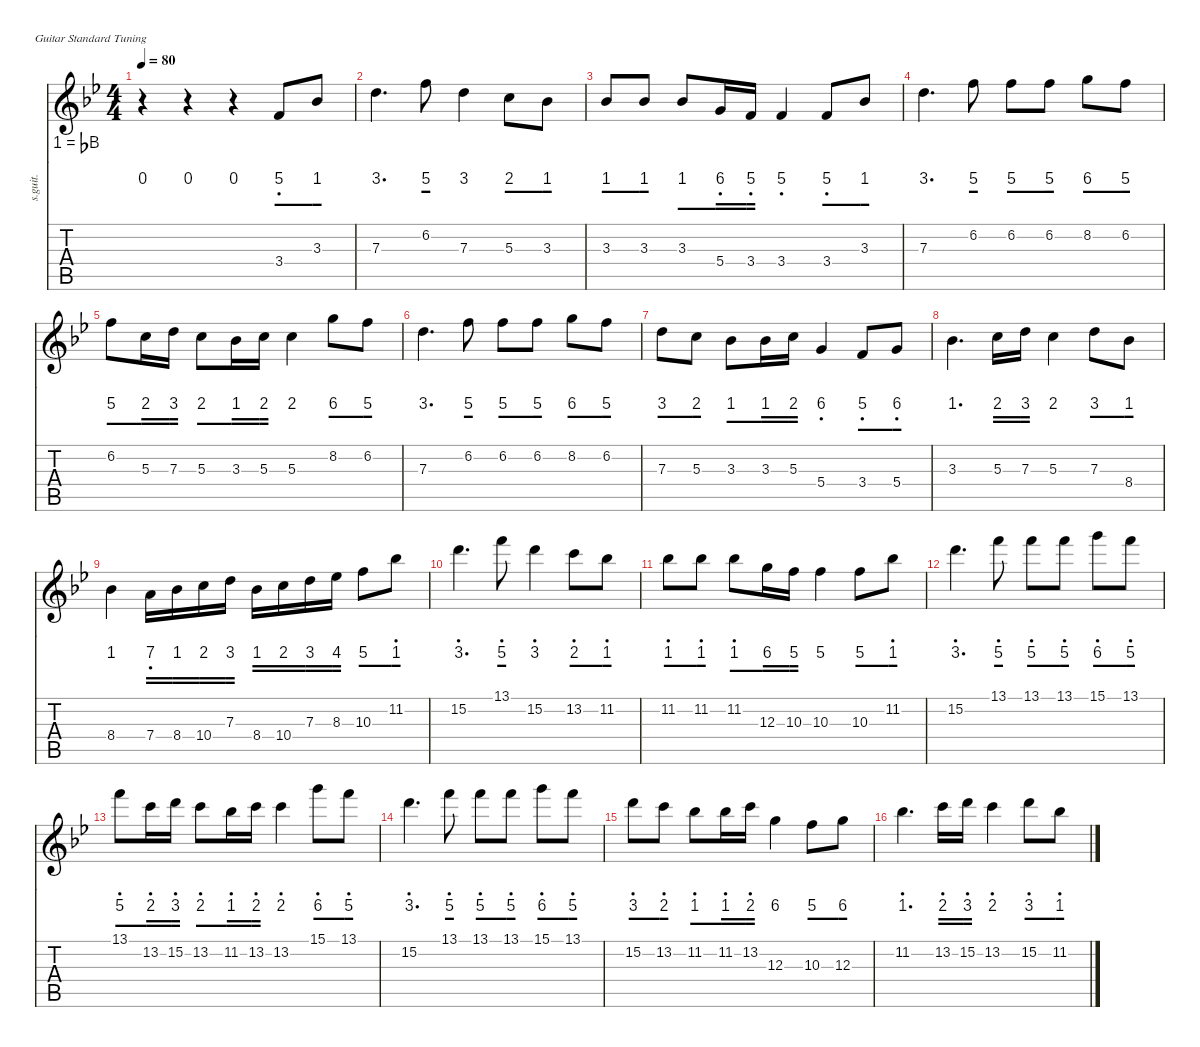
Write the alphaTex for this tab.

\defaultSystemsLayout 4
\hideDynamics
\bracketExtendMode nobrackets
\track ("Steel Guitar" "s.guit.") {multiBarRest instrument acousticguitarsteel}
\staff {score tabs numbered}
\tuning (E4 B3 G3 D3 A2 E2)
\ts (4 4)
\tempo 80
\clef g2
\ks bb
r.4{dy mf instrument acousticguitarsteel beam Down} r.4{beam Down} r.4{beam Down} 3.4{acc forcenatural}.8{beam Up} 3.3{acc b}.8{beam Up} |
7.3{acc forcenatural}.4{d beam Down} 6.2{acc forcenatural}.8{beam Down} 7.3{acc forcenatural}.4{beam Down} 5.3{acc forcenatural}.8{beam Down} 3.3{acc b}.8{beam Down} |
3.3{acc b}.8{beam Up} 3.3{acc b}.8{beam Up} 3.3{acc b}.8{beam Up} 5.4{acc forcenatural}.16{beam Up} 3.4{acc forcenatural}.16{beam Up} 3.4{acc forcenatural}.4{beam Up} 3.4{acc forcenatural}.8{beam Up} 3.3{acc b}.8{beam Up} |
7.3{acc forcenatural}.4{d beam Down} 6.2{acc forcenatural}.8{beam Down} 6.2{acc forcenatural}.8{beam Down} 6.2{acc forcenatural}.8{beam Down} 8.2{acc forcenatural}.8{beam Down} 6.2{acc forcenatural}.8{beam Down} |
6.2{acc forcenatural}.8{beam Down} 5.3{acc forcenatural}.16{beam Down} 7.3{acc forcenatural}.16{beam Down} 5.3{acc forcenatural}.8{beam Down} 3.3{acc b}.16{beam Down} 5.3{acc forcenatural}.16{beam Down} 5.3{acc forcenatural}.4{beam Down} 8.2{acc forcenatural}.8{beam Down} 6.2{acc forcenatural}.8{beam Down} |
7.3{acc forcenatural}.4{d beam Down} 6.2{acc forcenatural}.8{beam Down} 6.2{acc forcenatural}.8{beam Down} 6.2{acc forcenatural}.8{beam Down} 8.2{acc forcenatural}.8{beam Down} 6.2{acc forcenatural}.8{beam Down} |
7.3{acc forcenatural}.8{beam Down} 5.3{acc forcenatural}.8{beam Down} 3.3{acc b}.8{beam Down} 3.3{acc b}.16{beam Down} 5.3{acc forcenatural}.16{beam Down} 5.4{acc forcenatural}.4{beam Up} 3.4{acc forcenatural}.8{beam Up} 5.4{acc forcenatural}.8{beam Up} |
3.3{acc b}.4{d beam Down} 5.3{acc forcenatural}.16{beam Down} 7.3{acc forcenatural}.16{beam Down} 5.3{acc forcenatural}.4{beam Down} 7.3{acc forcenatural}.8{beam Down} 8.4{acc b}.8{beam Down} |
8.4{acc b}.4{beam Down} 7.4{acc forcenatural}.16{beam Down} 8.4{acc b}.16{beam Down} 10.4{acc forcenatural}.16{beam Down} 7.3{acc forcenatural}.16{beam Down} 8.4{acc b}.16{beam Down} 10.4{acc forcenatural}.16{beam Down} 7.3{acc forcenatural}.16{beam Down} 8.3{acc b}.16{beam Down} 10.3{acc forcenatural}.8{beam Down} 11.2{acc b}.8{beam Down} |
15.2{acc forcenatural}.4{d beam Down} 13.1{acc forcenatural}.8{beam Down} 15.2{acc forcenatural}.4{beam Down} 13.2{acc forcenatural}.8{beam Down} 11.2{acc b}.8{beam Down} |
11.2{acc b}.8{beam Down} 11.2{acc b}.8{beam Down} 11.2{acc b}.8{beam Down} 12.3{acc forcenatural}.16{beam Down} 10.3{acc forcenatural}.16{beam Down} 10.3{acc forcenatural}.4{beam Down} 10.3{acc forcenatural}.8{beam Down} 11.2{acc b}.8{beam Down} |
15.2{acc forcenatural}.4{d beam Down} 13.1{acc forcenatural}.8{beam Down} 13.1{acc forcenatural}.8{beam Down} 13.1{acc forcenatural}.8{beam Down} 15.1{acc forcenatural}.8{beam Down} 13.1{acc forcenatural}.8{beam Down} |
13.1{acc forcenatural}.8{beam Down} 13.2{acc forcenatural}.16{beam Down} 15.2{acc forcenatural}.16{beam Down} 13.2{acc forcenatural}.8{beam Down} 11.2{acc b}.16{beam Down} 13.2{acc forcenatural}.16{beam Down} 13.2{acc forcenatural}.4{beam Down} 15.1{acc forcenatural}.8{beam Down} 13.1{acc forcenatural}.8{beam Down} |
15.2{acc forcenatural}.4{d beam Down} 13.1{acc forcenatural}.8{beam Down} 13.1{acc forcenatural}.8{beam Down} 13.1{acc forcenatural}.8{beam Down} 15.1{acc forcenatural}.8{beam Down} 13.1{acc forcenatural}.8{beam Down} |
15.2{acc forcenatural}.8{beam Down} 13.2{acc forcenatural}.8{beam Down} 11.2{acc b}.8{beam Down} 11.2{acc b}.16{beam Down} 13.2{acc forcenatural}.16{beam Down} 12.3{acc forcenatural}.4{beam Down} 10.3{acc forcenatural}.8{beam Down} 12.3{acc forcenatural}.8{beam Down} |
11.2{acc b}.4{d beam Down} 13.2{acc forcenatural}.16{beam Down} 15.2{acc forcenatural}.16{beam Down} 13.2{acc forcenatural}.4{beam Down} 15.2{acc forcenatural}.8{beam Down} 11.2{acc b}.8{beam Down}
